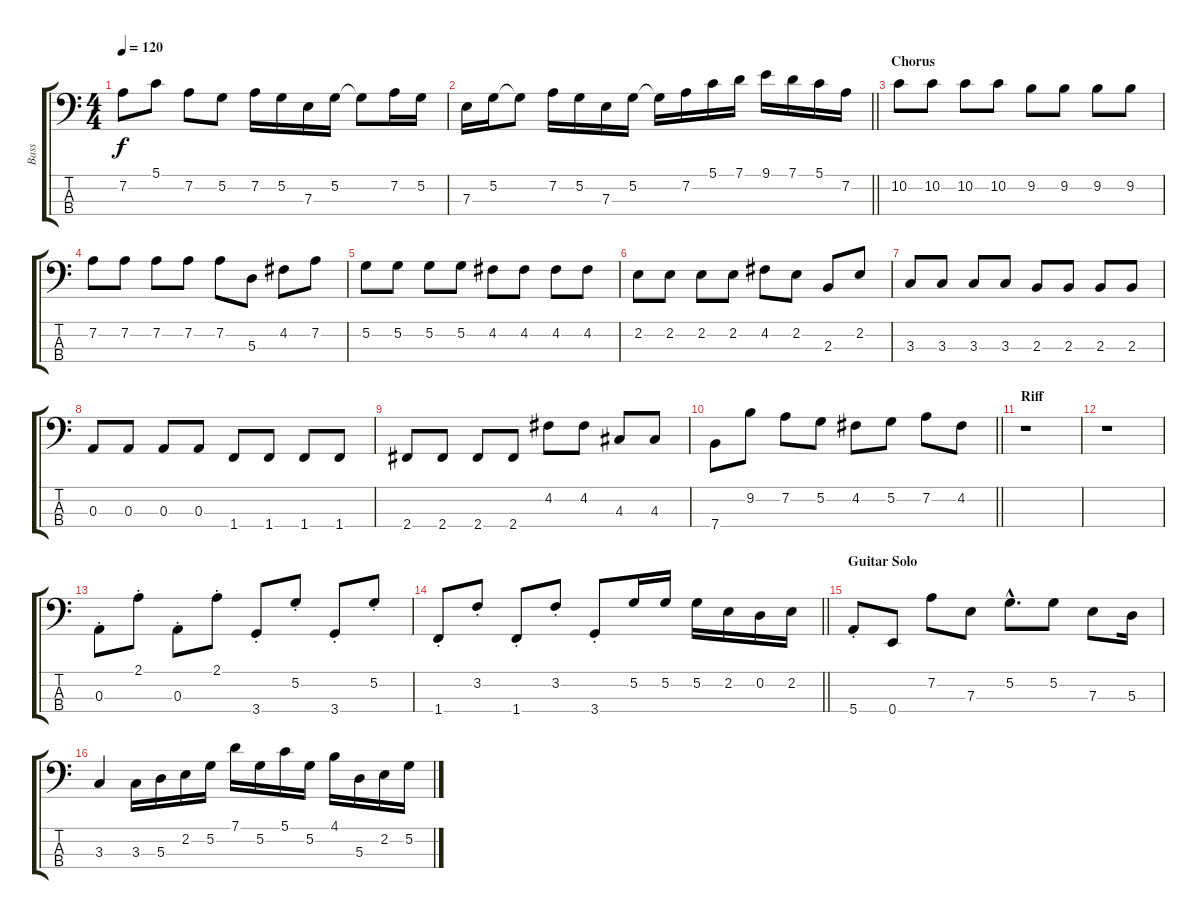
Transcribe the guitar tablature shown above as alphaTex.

\track ("Bass" "Bass") {instrument electricbassfinger}
\staff {score tabs}
\tuning (G2 D2 A1 E1) {hide}
\ts (4 4)
\tempo 120
\clef f4
\ks c
7.2.8{dy f} 5.1.8 7.2.8 5.2.8 7.2.16 5.2.16 7.3.16 5.2.16 5.2{t}.8 7.2.16 5.2.16 |
\barLineRight lightlight
7.3.16 5.2.16 5.2{t}.8 7.2.16 5.2.16 7.3.16 5.2.16 5.2{t}.16 7.2.16 5.1.16 7.1.16 9.1.16 7.1.16 5.1.16 7.2.16 |
\section ("" "Chorus")
10.2.8 10.2.8 10.2.8 10.2.8 9.2.8 9.2.8 9.2.8 9.2.8 |
7.2.8 7.2.8 7.2.8 7.2.8 7.2.8 5.3.8 4.2.8 7.2.8 |
5.2.8 5.2.8 5.2.8 5.2.8 4.2.8 4.2.8 4.2.8 4.2.8 |
2.2.8 2.2.8 2.2.8 2.2.8 4.2.8 2.2.8 2.3.8 2.2.8 |
3.3.8 3.3.8 3.3.8 3.3.8 2.3.8 2.3.8 2.3.8 2.3.8 |
0.3.8 0.3.8 0.3.8 0.3.8 1.4.8 1.4.8 1.4.8 1.4.8 |
2.4.8 2.4.8 2.4.8 2.4.8 4.2.8 4.2.8 4.3.8 4.3.8 |
\barLineRight lightlight
7.4.8 9.2.8 7.2.8 5.2.8 4.2.8 5.2.8 7.2.8 4.2.8 |
\section ("" "Riff")
r.1 |
r.1 |
0.3{st}.8 2.1{st}.8 0.3{st}.8 2.1{st}.8 3.4{st}.8 5.2{st}.8 3.4{st}.8 5.2{st}.8 |
\barLineRight lightlight
1.4{st}.8 3.2{st}.8 1.4{st}.8 3.2{st}.8 3.4{st}.8 5.2.16 5.2.16 5.2.16 2.2.16 0.2.16 2.2.16 |
\section ("" "Guitar Solo")
5.4{st}.8 0.4.8 7.2.8 7.3.8 5.2{hac}.8{d} 5.2.8 7.3.8 5.3.16 |
3.3.4 3.3.16 5.3.16 2.2.16 5.2.16 7.1.16 5.2.16 5.1.16 5.2.16 4.1.16 5.3.16 2.2.16 5.2.16
